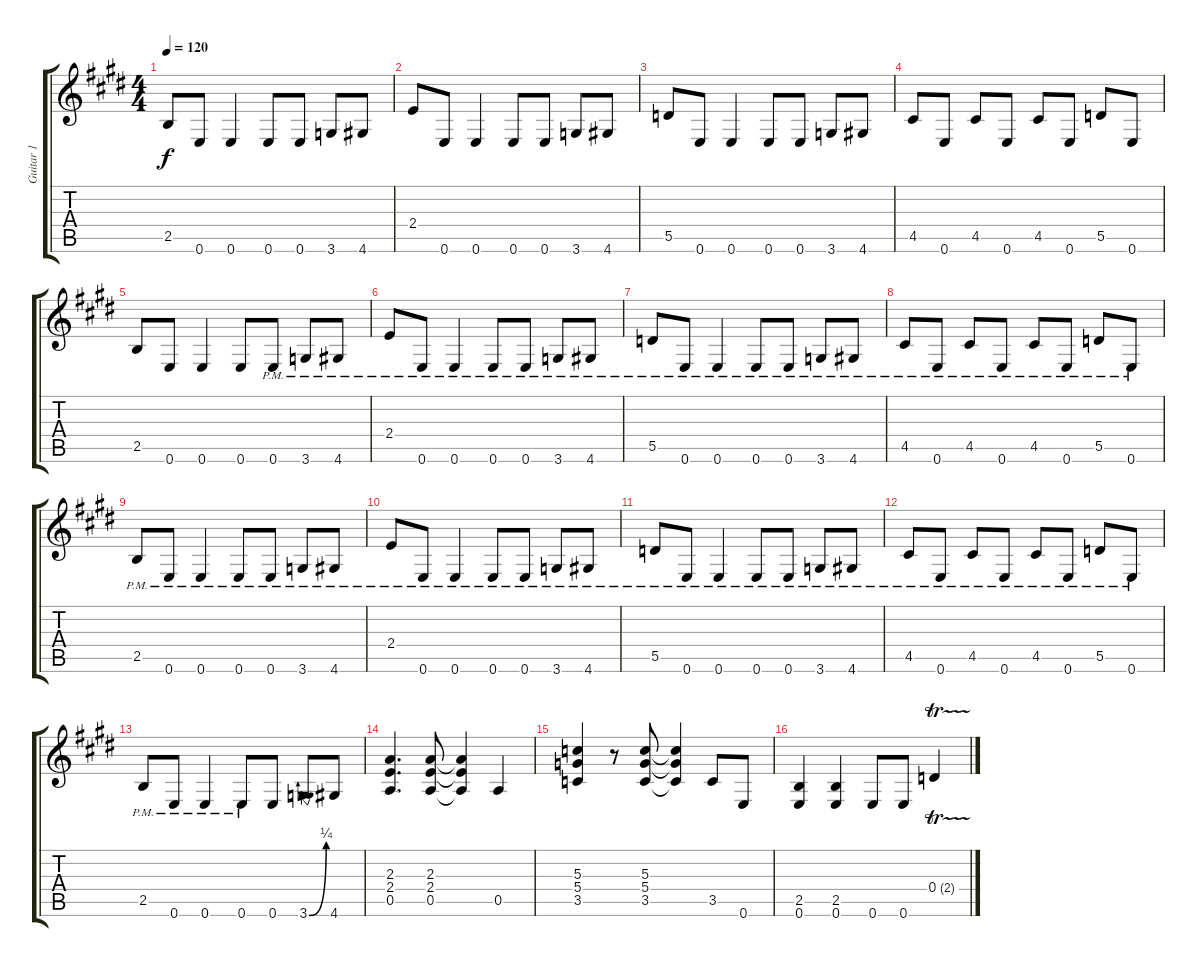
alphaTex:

\track ("Guitar 1" "Guitar 1") {instrument distortionguitar}
\staff {score tabs}
\tuning (E4 B3 G3 D3 A2 E2) {hide}
\ts (4 4)
\tempo 120
\clef g2
\ks e
2.5.8{dy f} 0.6.8 0.6.4 0.6.8 0.6.8 3.6.8 4.6.8 |
2.4.8 0.6.8 0.6.4 0.6.8 0.6.8 3.6.8 4.6.8 |
5.5.8 0.6.8 0.6.4 0.6.8 0.6.8 3.6.8 4.6.8 |
4.5.8 0.6.8 4.5.8 0.6.8 4.5.8 0.6.8 5.5.8 0.6.8 |
2.5.8 0.6.8 0.6.4 0.6.8 0.6{pm}.8 3.6{pm}.8 4.6{pm}.8 |
2.4{pm}.8 0.6{pm}.8 0.6{pm}.4 0.6{pm}.8 0.6{pm}.8 3.6{pm}.8 4.6{pm}.8 |
5.5{pm}.8 0.6{pm}.8 0.6{pm}.4 0.6{pm}.8 0.6{pm}.8 3.6{pm}.8 4.6{pm}.8 |
4.5{pm}.8 0.6{pm}.8 4.5{pm}.8 0.6{pm}.8 4.5{pm}.8 0.6{pm}.8 5.5{pm}.8 0.6{pm}.8 |
2.5{pm}.8 0.6{pm}.8 0.6{pm}.4 0.6{pm}.8 0.6{pm}.8 3.6{pm}.8 4.6{pm}.8 |
2.4{pm}.8 0.6{pm}.8 0.6{pm}.4 0.6{pm}.8 0.6{pm}.8 3.6{pm}.8 4.6{pm}.8 |
5.5{pm}.8 0.6{pm}.8 0.6{pm}.4 0.6{pm}.8 0.6{pm}.8 3.6{pm}.8 4.6{pm}.8 |
4.5{pm}.8 0.6{pm}.8 4.5{pm}.8 0.6{pm}.8 4.5{pm}.8 0.6{pm}.8 5.5{pm}.8 0.6{pm}.8 |
2.5{pm}.8 0.6{pm}.8 0.6{pm}.4 0.6{pm}.8 0.6.8 3.6{be (bend 0 0 60 1)}.8 4.6.8 |
(2.3 2.4 0.5).4{d} (2.3 2.4 0.5).8 (2.3{t} 2.4{t} 0.5{t}).4 0.5.4 |
(5.3 5.4 3.5).4 r.8 (5.3 5.4 3.5).8 (5.3{t} 5.4{t} 3.5{t}).4 3.5.8 0.6.8 |
(2.5 0.6).4 (2.5 0.6).4 0.6.8 0.6.8 0.4{tr (2 32)}.4
